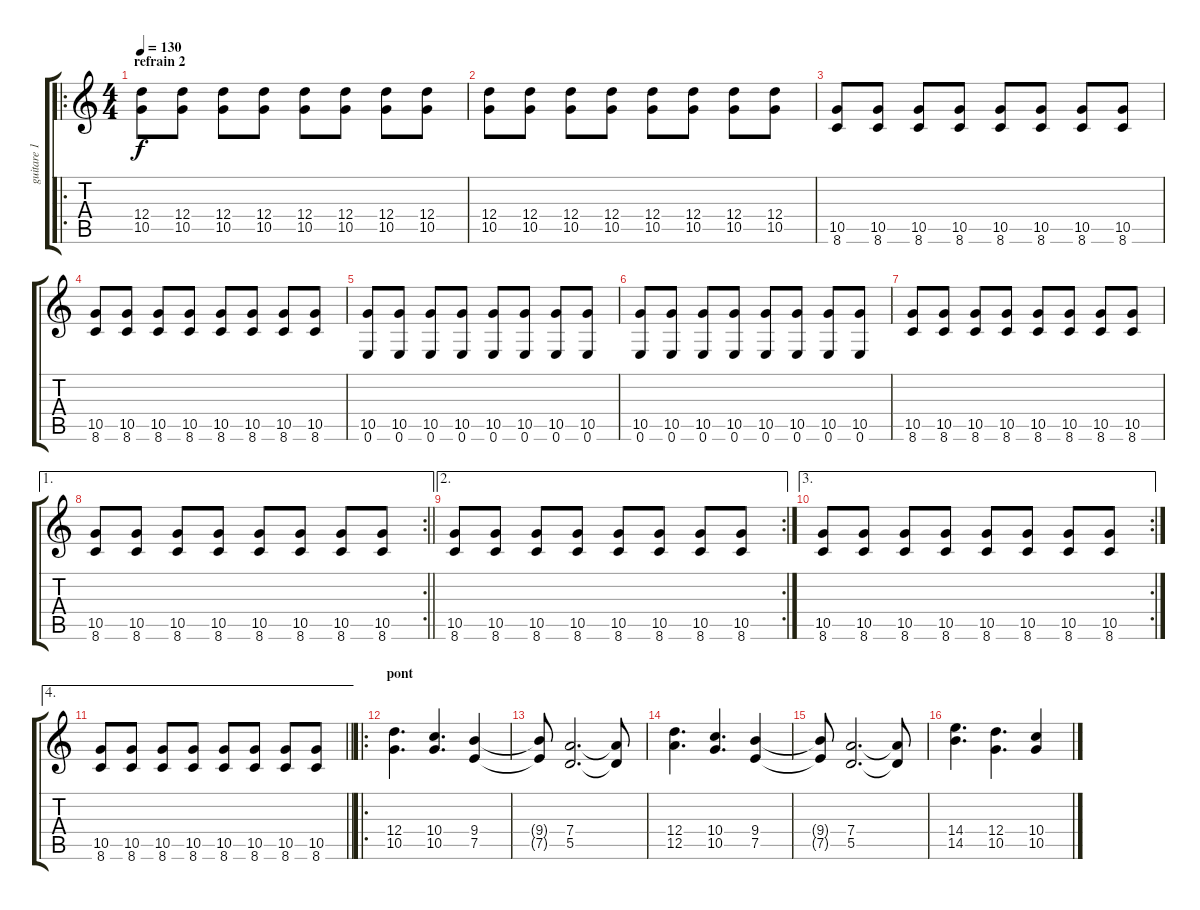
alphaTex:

\track ("guitare 1" "guitare 1") {instrument electricguitarclean}
\staff {score tabs}
\tuning (E4 B3 G3 D3 A2 E2) {hide}
\ro
\ts (4 4)
\section ("" "refrain 2")
\tempo 130
\clef g2
\ks c
(12.4 10.5).8{dy f} (12.4 10.5).8 (12.4 10.5).8 (12.4 10.5).8 (12.4 10.5).8 (12.4 10.5).8 (12.4 10.5).8 (12.4 10.5).8 |
(12.4 10.5).8 (12.4 10.5).8 (12.4 10.5).8 (12.4 10.5).8 (12.4 10.5).8 (12.4 10.5).8 (12.4 10.5).8 (12.4 10.5).8 |
(10.5 8.6).8 (10.5 8.6).8 (10.5 8.6).8 (10.5 8.6).8 (10.5 8.6).8 (10.5 8.6).8 (10.5 8.6).8 (10.5 8.6).8 |
(10.5 8.6).8 (10.5 8.6).8 (10.5 8.6).8 (10.5 8.6).8 (10.5 8.6).8 (10.5 8.6).8 (10.5 8.6).8 (10.5 8.6).8 |
(10.5 0.6).8 (10.5 0.6).8 (10.5 0.6).8 (10.5 0.6).8 (10.5 0.6).8 (10.5 0.6).8 (10.5 0.6).8 (10.5 0.6).8 |
(10.5 0.6).8 (10.5 0.6).8 (10.5 0.6).8 (10.5 0.6).8 (10.5 0.6).8 (10.5 0.6).8 (10.5 0.6).8 (10.5 0.6).8 |
(10.5 8.6).8 (10.5 8.6).8 (10.5 8.6).8 (10.5 8.6).8 (10.5 8.6).8 (10.5 8.6).8 (10.5 8.6).8 (10.5 8.6).8 |
\ae 1
\rc 2
\barLineRight lightlight
(10.5 8.6).8 (10.5 8.6).8 (10.5 8.6).8 (10.5 8.6).8 (10.5 8.6).8 (10.5 8.6).8 (10.5 8.6).8 (10.5 8.6).8 |
\ae 2
\rc 2
(10.5 8.6).8 (10.5 8.6).8 (10.5 8.6).8 (10.5 8.6).8 (10.5 8.6).8 (10.5 8.6).8 (10.5 8.6).8 (10.5 8.6).8 |
\ae 3
\rc 2
(10.5 8.6).8 (10.5 8.6).8 (10.5 8.6).8 (10.5 8.6).8 (10.5 8.6).8 (10.5 8.6).8 (10.5 8.6).8 (10.5 8.6).8 |
\ae 4
\barLineRight lightlight
(10.5 8.6).8 (10.5 8.6).8 (10.5 8.6).8 (10.5 8.6).8 (10.5 8.6).8 (10.5 8.6).8 (10.5 8.6).8 (10.5 8.6).8 |
\ro
\section ("" "pont")
(12.4 10.5).4{d instrument overdrivenguitar} (10.4 10.5).4{d} (9.4 7.5).4 |
(9.4{t} 7.5{t}).8 (7.4 5.5).2{d} (7.4{t} 5.5{t}).8 |
(12.4 12.5).4{d} (10.4 10.5).4{d} (9.4 7.5).4 |
(9.4{t} 7.5{t}).8 (7.4 5.5).2{d} (7.4{t} 5.5{t}).8 |
(14.4 14.5).4{d} (12.4 10.5).4{d} (10.4 10.5).4
